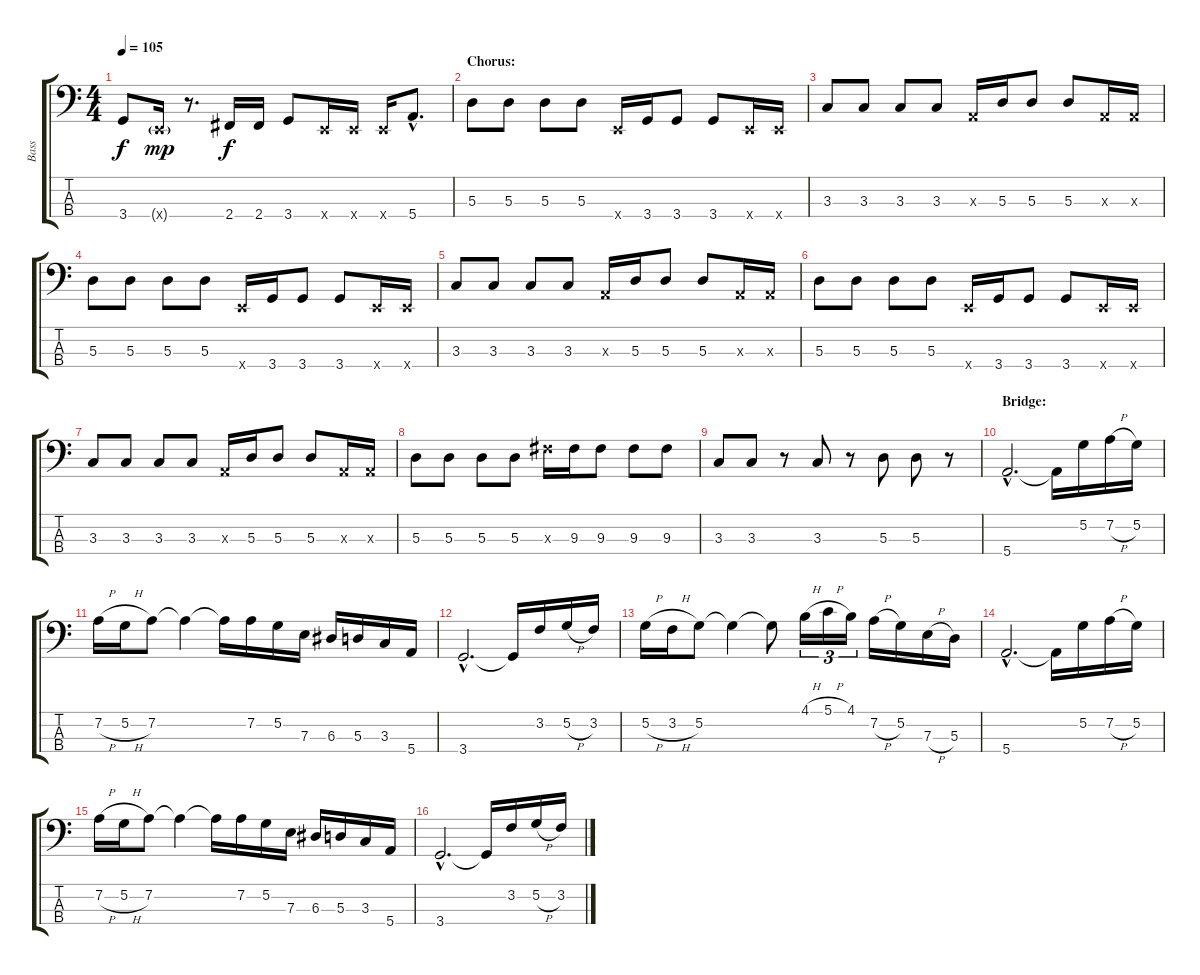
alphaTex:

\track ("Bass" "Bass") {instrument electricbasspick}
\staff {score tabs}
\tuning (G2 D2 A1 E1) {hide}
\ts (4 4)
\tempo 105
\clef f4
\ks c
3.4.8{dy f} 0.4{g x}.16{dy mp} r.8{d} 2.4.16{dy f} 2.4.16 3.4.8 0.4{x}.16 0.4{x}.16 0.4{x}.16 5.4{hac}.8{d} |
\section ("" "Chorus:")
5.3.8 5.3.8 5.3.8 5.3.8 0.4{x}.16 3.4.16 3.4.8 3.4.8 0.4{x}.16 0.4{x}.16 |
3.3.8 3.3.8 3.3.8 3.3.8 0.3{x}.16 5.3.16 5.3.8 5.3.8 0.3{x}.16 0.3{x}.16 |
5.3.8 5.3.8 5.3.8 5.3.8 0.4{x}.16 3.4.16 3.4.8 3.4.8 0.4{x}.16 0.4{x}.16 |
3.3.8 3.3.8 3.3.8 3.3.8 0.3{x}.16 5.3.16 5.3.8 5.3.8 0.3{x}.16 0.3{x}.16 |
5.3.8 5.3.8 5.3.8 5.3.8 0.4{x}.16 3.4.16 3.4.8 3.4.8 0.4{x}.16 0.4{x}.16 |
3.3.8 3.3.8 3.3.8 3.3.8 0.3{x}.16 5.3.16 5.3.8 5.3.8 0.3{x}.16 0.3{x}.16 |
5.3.8 5.3.8 5.3.8 5.3.8 9.3{x}.16 9.3.16 9.3.8 9.3.8 9.3.8 |
3.3.8 3.3.8 r.8 3.3.8 r.8 5.3.8 5.3.8 r.8 |
\section ("" "Bridge:")
5.4{hac}.2{d} 5.4{t}.16 5.2.16 7.2{h}.16 5.2.16 |
7.2{h}.16 5.2{h}.16 7.2.8 7.2{t}.4 7.2{t}.16 7.2.16 5.2.16 7.3.16 6.3.16 5.3.16 3.3.16 5.4.16 |
3.4{hac}.2{d} 3.4{t}.16 3.2.16 5.2{h}.16 3.2.16 |
5.2{h}.16 3.2{h}.16 5.2.8 5.2{t}.4 5.2{t}.8 4.1{h}.16{tu (3 2)} 5.1{h}.16{tu (3 2)} 4.1.16{tu (3 2)} 7.2{h}.16 5.2.16 7.3{h}.16 5.3.16 |
5.4{hac}.2{d} 5.4{t}.16 5.2.16 7.2{h}.16 5.2.16 |
7.2{h}.16 5.2{h}.16 7.2.8 7.2{t}.4 7.2{t}.16 7.2.16 5.2.16 7.3.16 6.3.16 5.3.16 3.3.16 5.4.16 |
3.4{hac}.2{d} 3.4{t}.16 3.2.16 5.2{h}.16 3.2.16
